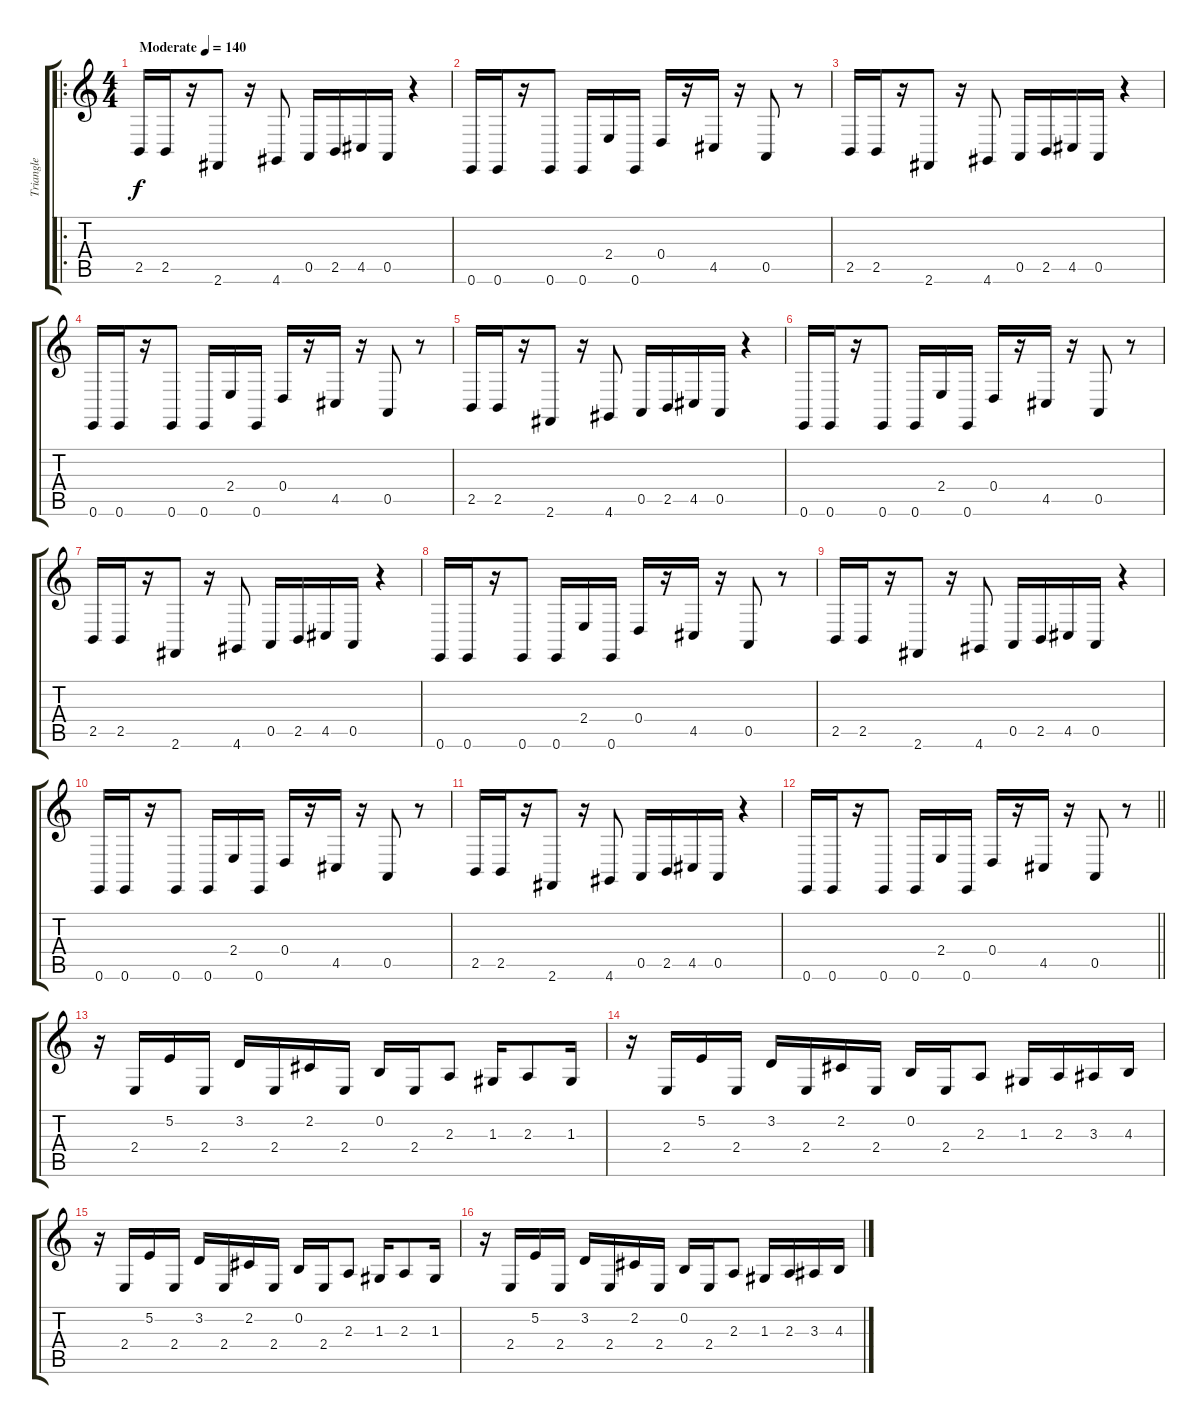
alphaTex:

\track ("Triangle" "Triangle") {instrument lead1square}
\staff {score tabs}
\tuning (E4 B3 G3 D3 A2 E2) {hide}
\ro
\ts (4 4)
\tempo (140 "Moderate")
\clef g2
\ks c
2.5.16{dy f instrument lead1square} 2.5.16 r.16 2.6.8 r.16 4.6.8 0.5.16 2.5.16 4.5.16 0.5.16 r.4 |
0.6.16 0.6.16 r.16 0.6.8 0.6.16 2.4.16 0.6.16 0.4.16 r.16 4.5.16 r.16 0.5.8 r.8 |
2.5.16 2.5.16 r.16 2.6.8 r.16 4.6.8 0.5.16 2.5.16 4.5.16 0.5.16 r.4 |
0.6.16 0.6.16 r.16 0.6.8 0.6.16 2.4.16 0.6.16 0.4.16 r.16 4.5.16 r.16 0.5.8 r.8 |
2.5.16 2.5.16 r.16 2.6.8 r.16 4.6.8 0.5.16 2.5.16 4.5.16 0.5.16 r.4 |
0.6.16 0.6.16 r.16 0.6.8 0.6.16 2.4.16 0.6.16 0.4.16 r.16 4.5.16 r.16 0.5.8 r.8 |
2.5.16 2.5.16 r.16 2.6.8 r.16 4.6.8 0.5.16 2.5.16 4.5.16 0.5.16 r.4 |
0.6.16 0.6.16 r.16 0.6.8 0.6.16 2.4.16 0.6.16 0.4.16 r.16 4.5.16 r.16 0.5.8 r.8 |
2.5.16 2.5.16 r.16 2.6.8 r.16 4.6.8 0.5.16 2.5.16 4.5.16 0.5.16 r.4 |
0.6.16 0.6.16 r.16 0.6.8 0.6.16 2.4.16 0.6.16 0.4.16 r.16 4.5.16 r.16 0.5.8 r.8 |
2.5.16 2.5.16 r.16 2.6.8 r.16 4.6.8 0.5.16 2.5.16 4.5.16 0.5.16 r.4 |
\barLineRight lightlight
0.6.16 0.6.16 r.16 0.6.8 0.6.16 2.4.16 0.6.16 0.4.16 r.16 4.5.16 r.16 0.5.8 r.8 |
r.16 2.4.16 5.2.16 2.4.16 3.2.16 2.4.16 2.2.16 2.4.16 0.2.16 2.4.16 2.3.8 1.3.16 2.3.8 1.3.16 |
r.16 2.4.16 5.2.16 2.4.16 3.2.16 2.4.16 2.2.16 2.4.16 0.2.16 2.4.16 2.3.8 1.3.16 2.3.16 3.3.16 4.3.16 |
r.16 2.4.16 5.2.16 2.4.16 3.2.16 2.4.16 2.2.16 2.4.16 0.2.16 2.4.16 2.3.8 1.3.16 2.3.8 1.3.16 |
r.16 2.4.16 5.2.16 2.4.16 3.2.16 2.4.16 2.2.16 2.4.16 0.2.16 2.4.16 2.3.8 1.3.16 2.3.16 3.3.16 4.3.16
